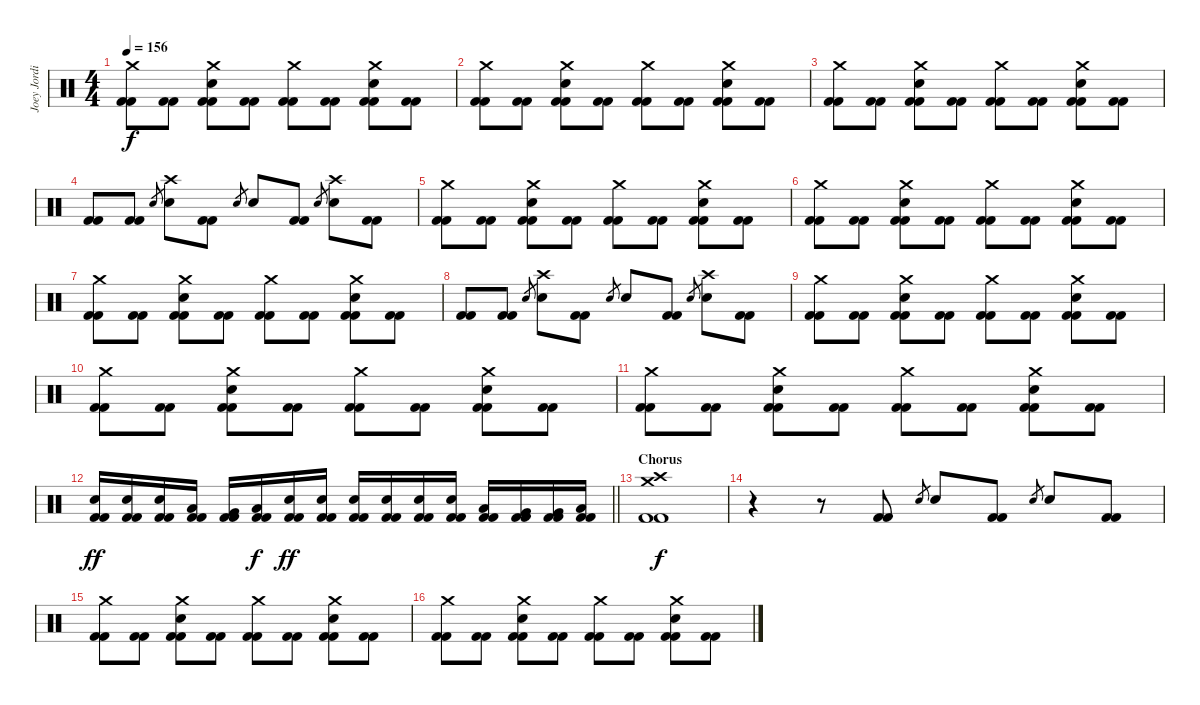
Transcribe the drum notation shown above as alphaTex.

\track ("Joey Jordison" "Joey Jordi") {instrument percussion}
\staff {score}
\articulation defaults
\ts (4 4)
\tempo 156
\clef neutral
\ks c
("Crash medium (hit)" "Kick (hit) 2" "Kick (hit) 2").8{dy f} ("Kick (hit) 2" "Kick (hit) 2").8 ("Crash medium (hit)" "Electric Snare (hit)" "Kick (hit) 2" "Kick (hit) 2").8 ("Kick (hit) 2" "Kick (hit) 2").8 ("Crash medium (hit)" "Kick (hit) 2" "Kick (hit) 2").8 ("Kick (hit) 2" "Kick (hit) 2").8 ("Crash medium (hit)" "Electric Snare (hit)" "Kick (hit) 2" "Kick (hit) 2").8 ("Kick (hit) 2" "Kick (hit) 2").8 |
("Crash medium (hit)" "Kick (hit) 2" "Kick (hit) 2").8 ("Kick (hit) 2" "Kick (hit) 2").8 ("Crash medium (hit)" "Electric Snare (hit)" "Kick (hit) 2" "Kick (hit) 2").8 ("Kick (hit) 2" "Kick (hit) 2").8 ("Crash medium (hit)" "Kick (hit) 2" "Kick (hit) 2").8 ("Kick (hit) 2" "Kick (hit) 2").8 ("Crash medium (hit)" "Electric Snare (hit)" "Kick (hit) 2" "Kick (hit) 2").8 ("Kick (hit) 2" "Kick (hit) 2").8 |
("Crash medium (hit)" "Kick (hit) 2" "Kick (hit) 2").8 ("Kick (hit) 2" "Kick (hit) 2").8 ("Crash medium (hit)" "Electric Snare (hit)" "Kick (hit) 2" "Kick (hit) 2").8 ("Kick (hit) 2" "Kick (hit) 2").8 ("Crash medium (hit)" "Kick (hit) 2" "Kick (hit) 2").8 ("Kick (hit) 2" "Kick (hit) 2").8 ("Crash medium (hit)" "Electric Snare (hit)" "Kick (hit) 2" "Kick (hit) 2").8 ("Kick (hit) 2" "Kick (hit) 2").8 |
("Kick (hit) 2" "Kick (hit) 2").8 ("Kick (hit) 2" "Kick (hit) 2").8 "Electric Snare (hit)".8{gr} ("Crash high (hit)" "Electric Snare (hit)").8 ("Kick (hit) 2" "Kick (hit) 2").8 "Electric Snare (hit)".8{gr} "Electric Snare (hit)".8 ("Kick (hit) 2" "Kick (hit) 2").8 "Electric Snare (hit)".8{gr} ("Crash high (hit)" "Electric Snare (hit)").8 ("Kick (hit) 2" "Kick (hit) 2").8 |
("Crash medium (hit)" "Kick (hit) 2" "Kick (hit) 2").8 ("Kick (hit) 2" "Kick (hit) 2").8 ("Crash medium (hit)" "Electric Snare (hit)" "Kick (hit) 2" "Kick (hit) 2").8 ("Kick (hit) 2" "Kick (hit) 2").8 ("Crash medium (hit)" "Kick (hit) 2" "Kick (hit) 2").8 ("Kick (hit) 2" "Kick (hit) 2").8 ("Crash medium (hit)" "Electric Snare (hit)" "Kick (hit) 2" "Kick (hit) 2").8 ("Kick (hit) 2" "Kick (hit) 2").8 |
("Crash medium (hit)" "Kick (hit) 2" "Kick (hit) 2").8 ("Kick (hit) 2" "Kick (hit) 2").8 ("Crash medium (hit)" "Electric Snare (hit)" "Kick (hit) 2" "Kick (hit) 2").8 ("Kick (hit) 2" "Kick (hit) 2").8 ("Crash medium (hit)" "Kick (hit) 2" "Kick (hit) 2").8 ("Kick (hit) 2" "Kick (hit) 2").8 ("Crash medium (hit)" "Electric Snare (hit)" "Kick (hit) 2" "Kick (hit) 2").8 ("Kick (hit) 2" "Kick (hit) 2").8 |
("Crash medium (hit)" "Kick (hit) 2" "Kick (hit) 2").8 ("Kick (hit) 2" "Kick (hit) 2").8 ("Crash medium (hit)" "Electric Snare (hit)" "Kick (hit) 2" "Kick (hit) 2").8 ("Kick (hit) 2" "Kick (hit) 2").8 ("Crash medium (hit)" "Kick (hit) 2" "Kick (hit) 2").8 ("Kick (hit) 2" "Kick (hit) 2").8 ("Crash medium (hit)" "Electric Snare (hit)" "Kick (hit) 2" "Kick (hit) 2").8 ("Kick (hit) 2" "Kick (hit) 2").8 |
("Kick (hit) 2" "Kick (hit) 2").8 ("Kick (hit) 2" "Kick (hit) 2").8 "Electric Snare (hit)".8{gr} ("Crash high (hit)" "Electric Snare (hit)").8 ("Kick (hit) 2" "Kick (hit) 2").8 "Electric Snare (hit)".8{gr} "Electric Snare (hit)".8 ("Kick (hit) 2" "Kick (hit) 2").8 "Electric Snare (hit)".8{gr} ("Crash high (hit)" "Electric Snare (hit)").8 ("Kick (hit) 2" "Kick (hit) 2").8 |
("Crash medium (hit)" "Kick (hit) 2" "Kick (hit) 2").8 ("Kick (hit) 2" "Kick (hit) 2").8 ("Crash medium (hit)" "Electric Snare (hit)" "Kick (hit) 2" "Kick (hit) 2").8 ("Kick (hit) 2" "Kick (hit) 2").8 ("Crash medium (hit)" "Kick (hit) 2" "Kick (hit) 2").8 ("Kick (hit) 2" "Kick (hit) 2").8 ("Crash medium (hit)" "Electric Snare (hit)" "Kick (hit) 2" "Kick (hit) 2").8 ("Kick (hit) 2" "Kick (hit) 2").8 |
("Crash medium (hit)" "Kick (hit) 2" "Kick (hit) 2").8 ("Kick (hit) 2" "Kick (hit) 2").8 ("Crash medium (hit)" "Electric Snare (hit)" "Kick (hit) 2" "Kick (hit) 2").8 ("Kick (hit) 2" "Kick (hit) 2").8 ("Crash medium (hit)" "Kick (hit) 2" "Kick (hit) 2").8 ("Kick (hit) 2" "Kick (hit) 2").8 ("Crash medium (hit)" "Electric Snare (hit)" "Kick (hit) 2" "Kick (hit) 2").8 ("Kick (hit) 2" "Kick (hit) 2").8 |
("Crash medium (hit)" "Kick (hit) 2" "Kick (hit) 2").8 ("Kick (hit) 2" "Kick (hit) 2").8 ("Crash medium (hit)" "Electric Snare (hit)" "Kick (hit) 2" "Kick (hit) 2").8 ("Kick (hit) 2" "Kick (hit) 2").8 ("Crash medium (hit)" "Kick (hit) 2" "Kick (hit) 2").8 ("Kick (hit) 2" "Kick (hit) 2").8 ("Crash medium (hit)" "Electric Snare (hit)" "Kick (hit) 2" "Kick (hit) 2").8 ("Kick (hit) 2" "Kick (hit) 2").8 |
\barLineRight lightlight
("Electric Snare (hit)" "Kick (hit) 2" "Kick (hit) 2").16{dy ff} ("Electric Snare (hit)" "Kick (hit) 2" "Kick (hit) 2").16 ("Electric Snare (hit)" "Kick (hit) 2" "Kick (hit) 2").16 ("Low Tom (hit)" "Kick (hit) 2" "Kick (hit) 2").16 ("Very Low Tom (hit)" "Kick (hit) 2" "Kick (hit) 2").16 ("Low Floor Tom (hit)" "Kick (hit) 2" "Kick (hit) 2").16{dy f} ("Electric Snare (hit)" "Kick (hit) 2" "Kick (hit) 2").16{dy ff} ("Electric Snare (hit)" "Kick (hit) 2" "Kick (hit) 2").16 ("Electric Snare (hit)" "Kick (hit) 2" "Kick (hit) 2").16 ("Electric Snare (hit)" "Kick (hit) 2" "Kick (hit) 2").16 ("Electric Snare (hit)" "Kick (hit) 2" "Kick (hit) 2").16 ("Electric Snare (hit)" "Kick (hit) 2" "Kick (hit) 2").16 ("Low Tom (hit)" "Kick (hit) 2" "Kick (hit) 2").16 ("Very Low Tom (hit)" "Kick (hit) 2" "Kick (hit) 2").16 ("Very Low Tom (hit)" "Kick (hit) 2" "Kick (hit) 2").16 ("Low Floor Tom (hit)" "Kick (hit) 2" "Kick (hit) 2").16 |
\section ("" "Chorus")
("Crash medium (hit)" "Crash high (hit)" "Kick (hit) 2" "Kick (hit) 2").1{dy f} |
r.4 r.8 ("Kick (hit) 2" "Kick (hit) 2").8 "Electric Snare (hit)".8{gr} "Electric Snare (hit)".8 ("Kick (hit) 2" "Kick (hit) 2").8 "Electric Snare (hit)".8{gr} "Electric Snare (hit)".8 ("Kick (hit) 2" "Kick (hit) 2").8 |
("Crash medium (hit)" "Kick (hit) 2" "Kick (hit) 2").8 ("Kick (hit) 2" "Kick (hit) 2").8 ("Crash medium (hit)" "Electric Snare (hit)" "Kick (hit) 2" "Kick (hit) 2").8 ("Kick (hit) 2" "Kick (hit) 2").8 ("Crash medium (hit)" "Kick (hit) 2" "Kick (hit) 2").8 ("Kick (hit) 2" "Kick (hit) 2").8 ("Crash medium (hit)" "Electric Snare (hit)" "Kick (hit) 2" "Kick (hit) 2").8 ("Kick (hit) 2" "Kick (hit) 2").8 |
("Crash medium (hit)" "Kick (hit) 2" "Kick (hit) 2").8 ("Kick (hit) 2" "Kick (hit) 2").8 ("Crash medium (hit)" "Electric Snare (hit)" "Kick (hit) 2" "Kick (hit) 2").8 ("Kick (hit) 2" "Kick (hit) 2").8 ("Crash medium (hit)" "Kick (hit) 2" "Kick (hit) 2").8 ("Kick (hit) 2" "Kick (hit) 2").8 ("Crash medium (hit)" "Electric Snare (hit)" "Kick (hit) 2" "Kick (hit) 2").8 ("Kick (hit) 2" "Kick (hit) 2").8
